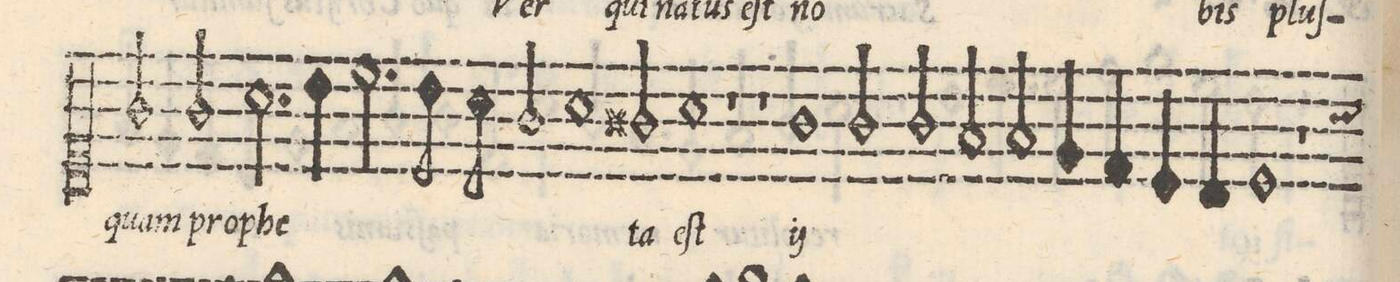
**kern	**text
*I"CANTVS	*
*clefC1	*
*k[]	*
*met(C|)	*
*M2/1	*
2g/	quam
2g/	pro-
=14-	=14-
2.a\	-phe-
4b\	.
2.cc\	.
8b\	.
8a\	.
=15-	=15-
2g/	.
1a	.
2g#X/	-ta
=16-	=16-
1a	eſt
1r	.
=17-	=17-
1r	.
*	*ij
1gny	pluſ
=18-	=18-
2g/	quam
2g/	pro-
2fny/	-phe-
2f/	-ta
=19-	=19-
4e/	eſt
4d/	.
*	*Xij
4c/	.
4B/	.
1c	.
=20-	=20-
1r	.
*custos:a	*
*-	*-
